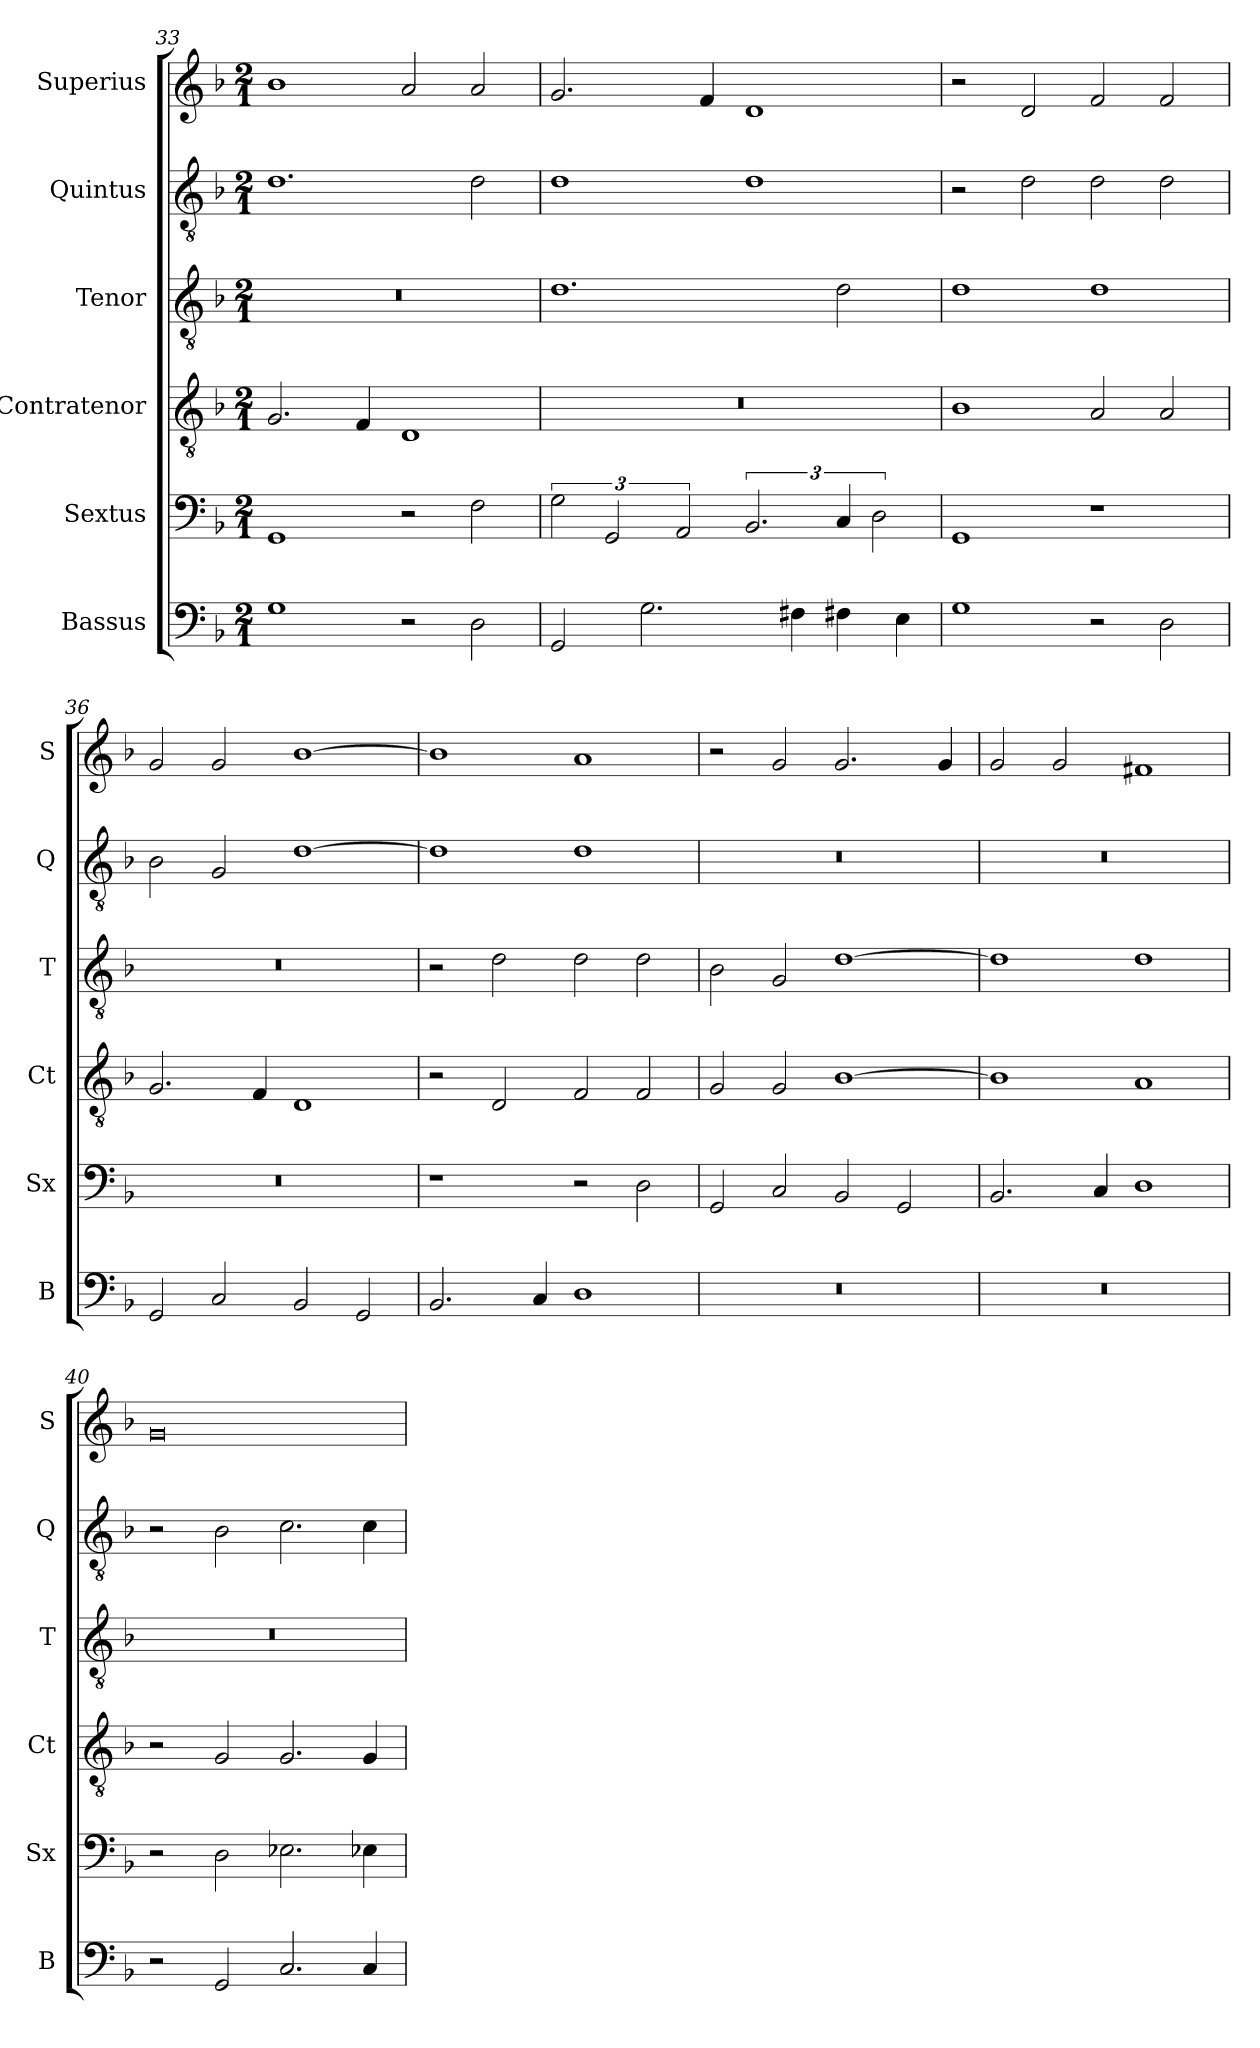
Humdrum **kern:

**kern	**kern	**kern	**kern	**kern	**kern
*part6	*part5	*part4	*part3	*part2	*part1
*staff6	*staff5	*staff4	*staff3	*staff2	*staff1
*I"Bassus	*I"Sextus	*I"Contratenor	*I"Tenor	*I"Quintus	*I"Superius
*I'B	*I'Sx	*I'Ct	*I'T	*I'Q	*I'S
*clefF4	*clefF4	*clefGv2	*clefGv2	*clefGv2	*clefG2
*k[b-]	*k[b-]	*k[b-]	*k[b-]	*k[b-]	*k[b-]
*M2/1	*M2/1	*M2/1	*M2/1	*M2/1	*M2/1
=33	=33	=33	=33	=33	=33
1G	1GG	2.G/	0r	1.d	1b-
.	.	4F/	.	.	.
2r	2r	1D	.	.	2a/
2D\	2F\	.	.	2d\	2a/
=34	=34	=34	=34	=34	=34
2GG/	3G\	0r	1.d	1d	2.g/
.	3GG/	.	.	.	.
2.G\	.	.	.	.	.
.	3AA/	.	.	.	.
.	.	.	.	.	4f/
.	3.BB-/	.	.	1d	1d
4F#X\	.	.	.	.	.
4F#X\	6C/	.	2d\	.	.
.	3D\	.	.	.	.
4E\	.	.	.	.	.
=35	=35	=35	=35	=35	=35
1G	1GG	1B-	1d	2r	2r
.	.	.	.	2d\	2d/
2r	1r	2A/	1d	2d\	2f/
2D\	.	2A/	.	2d\	2f/
=36	=36	=36	=36	=36	=36
2GG/	0r	2.G/	0r	2B-\	2g/
2C/	.	.	.	2G/	2g/
.	.	4F/	.	.	.
2BB-/	.	1D	.	[1d	[1b-
2GG/	.	.	.	.	.
=37	=37	=37	=37	=37	=37
2.BB-/	1r	2r	2r	1d]	1b-]
.	.	2D/	2d\	.	.
4C/	.	.	.	.	.
1D	2r	2F/	2d\	1d	1a
.	2D\	2F/	2d\	.	.
=38	=38	=38	=38	=38	=38
0r	2GG/	2G/	2B-\	0r	2r
.	2C/	2G/	2G/	.	2g/
.	2BB-/	[1B-	[1d	.	2.g/
.	2GG/	.	.	.	.
.	.	.	.	.	4g/
=39	=39	=39	=39	=39	=39
0r	2.BB-/	1B-]	1d]	0r	2g/
.	.	.	.	.	2g/
.	4C/	.	.	.	.
.	1D	1A	1d	.	1f#X
=40	=40	=40	=40	=40	=40
2r	2r	2r	0r	2r	0g
2GG/	2D\	2G/	.	2B-\	.
2.C/	2.E-X\	2.G/	.	2.c\	.
4C/	4E-X\	4G/	.	4c\	.
=	=	=	=	=	=
*-	*-	*-	*-	*-	*-
